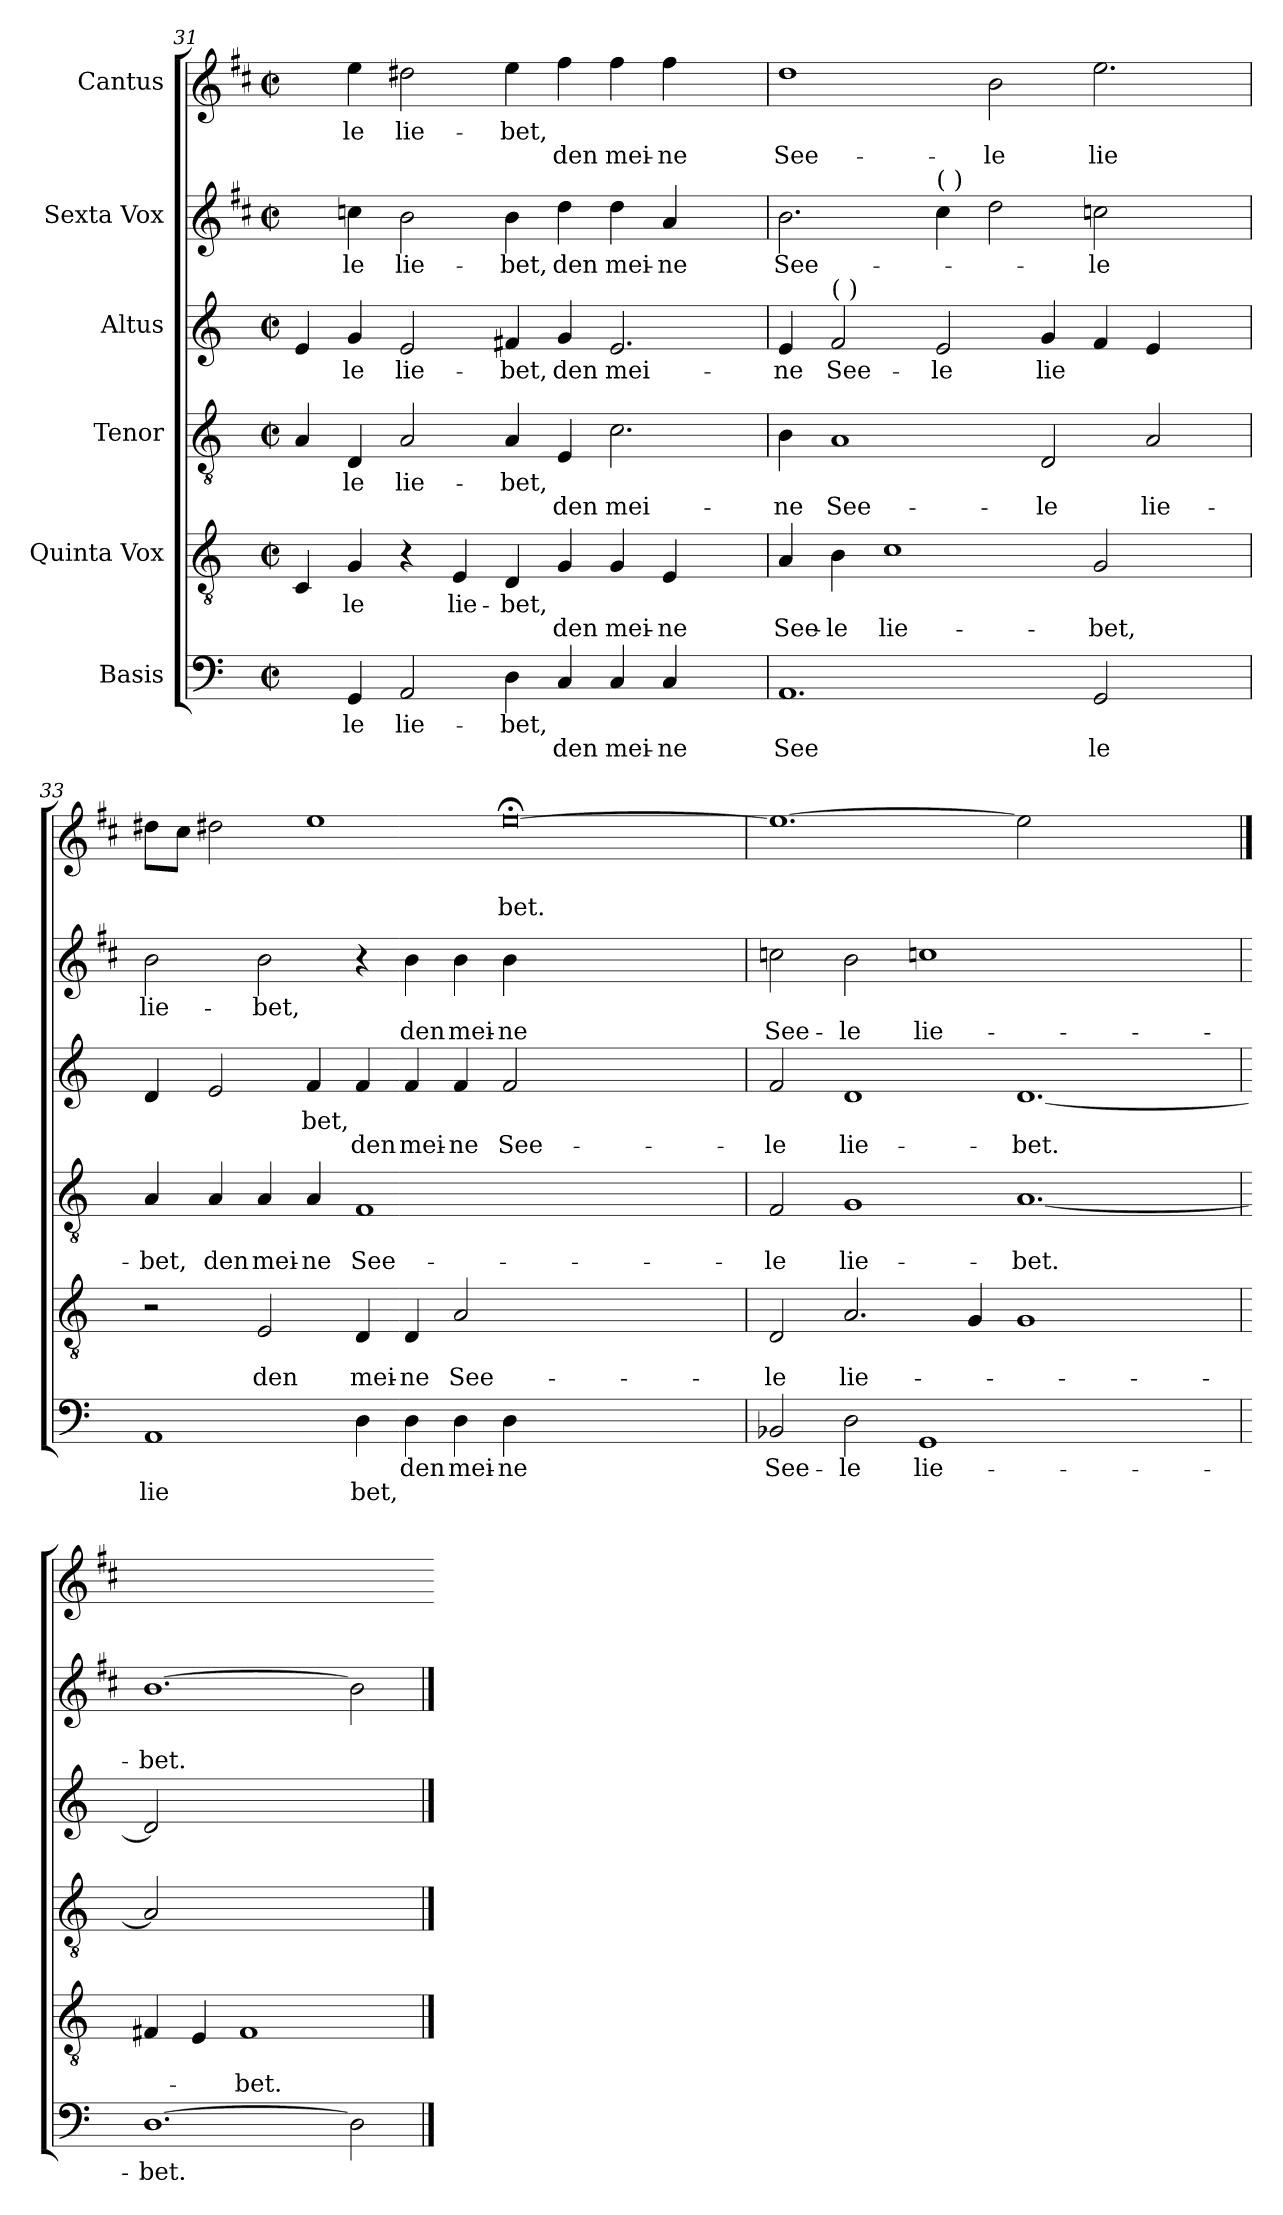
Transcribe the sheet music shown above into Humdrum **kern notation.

**kern	**text	**text	**kern	**text	**text	**kern	**text	**text	**kern	**text	**text	**kern	**text	**text	**kern	**text	**text
*part6	*part6	*part6	*part5	*part5	*part5	*part4	*part4	*part4	*part3	*part3	*part3	*part2	*part2	*part2	*part1	*part1	*part1
*staff6	*staff6	*staff6	*staff5	*staff5	*staff5	*staff4	*staff4	*staff4	*staff3	*staff3	*staff3	*staff2	*staff2	*staff2	*staff1	*staff1	*staff1
*I"Basis	*	*	*I"Quinta Vox	*	*	*I"Tenor	*	*	*I"Altus	*	*	*I"Sexta Vox	*	*	*I"Cantus	*	*
!!LO:LB:g=z
*clefF4	*	*	*clefGv2	*	*	*clefGv2	*	*	*clefG2	*	*	*clefG2	*	*	*clefG2	*	*
*	*	*	*	*	*	*	*	*	*	*	*	*ITrd1c2	*	*	*ITrd1c2	*	*
*k[]	*	*	*k[]	*	*	*k[]	*	*	*k[]	*	*	*k[]	*	*	*k[]	*	*
*C:	*	*	*C:	*	*	*C:	*	*	*C:	*	*	*C:	*	*	*C:	*	*
*M4/2	*	*	*M4/2	*	*	*M4/2	*	*	*M4/2	*	*	*M4/2	*	*	*M4/2	*	*
*met(c|)	*	*	*met(c|)	*	*	*met(c|)	*	*	*met(c|)	*	*	*met(c|)	*	*	*met(c|)	*	*
=31	=31	=31	=31	=31	=31	=31	=31	=31	=31	=31	=31	=31	=31	=31	=31	=31	=31
4AAyy]	.	.	4C	.	.	4A	.	.	4e	.	.	4ayy]	.	.	4ccyy]	.	.
!	!LO:LY:b	!	!	!LO:LY:b	!	!	!LO:LY:b	!	!	!LO:LY:b	!	!	!LO:LY:b	!	!	!LO:LY:b	!
4GG	le	.	4G	le	.	4D	le	.	4g	le	.	4b-X	le	.	4dd	le	.
!	!LO:LY:b	!	!	!	!	!	!LO:LY:b	!	!	!LO:LY:b	!	!	!LO:LY:b	!	!	!LO:LY:b	!
2AA	lie-	.	4r	.	.	2A	lie-	.	2e	lie-	.	2a	lie-	.	2cc#X	lie-	.
!	!	!	!	!LO:LY:b	!	!	!	!	!	!	!	!	!	!	!	!	!
.	.	.	4E	lie-	.	.	.	.	.	.	.	.	.	.	.	.	.
!	!LO:LY:b	!	!	!LO:LY:b	!	!	!LO:LY:b	!	!	!LO:LY:b	!	!	!LO:LY:b	!	!	!LO:LY:b	!
4D	-bet,	.	4D	-bet,	.	4A	-bet,	.	4f#X	-bet,	.	4a	-bet,	.	4dd	-bet,	.
!	!	!LO:LY:b	!	!	!LO:LY:b	!	!	!LO:LY:b	!	!LO:LY:b	!	!	!LO:LY:b	!	!	!	!LO:LY:b
4C	.	den	4G	.	den	4E	.	den	4g	den	.	4cc	den	.	4ee	.	den
!	!	!LO:LY:b	!	!	!LO:LY:b	!	!	!LO:LY:b	!	!LO:LY:b	!	!	!LO:LY:b	!	!	!	!LO:LY:b
4C	.	mei-	4G	.	mei-	2.c	.	mei-	2.e	mei-	.	4cc	mei-	.	4ee	.	mei-
!	!	!LO:LY:b	!	!	!LO:LY:b	!	!	!	!	!	!	!	!LO:LY:b	!	!	!	!LO:LY:b
4C	.	-ne	4E	.	-ne	.	.	.	.	.	.	4g	-ne	.	4ee	.	-ne
4ryy	.	.	4ryy	.	.	.	.	.	.	.	.	4ryy	.	.	4ryy	.	.
=32	=32	=32	=32	=32	=32	=32	=32	=32	=32	=32	=32	=32	=32	=32	=32	=32	=32
!	!	!LO:LY:b	!	!	!LO:LY:b	!	!	!LO:LY:b	!	!LO:LY:b	!	!	!LO:LY:b	!	!	!	!LO:LY:b
1.AA	.	See	4A	.	See-	4B	.	-ne	4e	-ne	.	2.a	See-	.	1cc	.	See-
!	!	!	!	!	!	!	!	!	!LO:TX:a:t=(  )	!	!	!	!	!	!	!	!
!	!	!	!	!	!LO:LY:b	!	!	!LO:LY:b	!	!LO:LY:b	!	!	!	!	!	!	!
.	.	.	4B	.	-le	1A	.	See-	2f	See-	.	.	.	.	.	.	.
!	!	!	!	!	!LO:LY:b	!	!	!	!	!	!	!	!	!	!	!	!
.	.	.	1c	.	lie-	.	.	.	.	.	.	.	.	.	.	.	.
!	!	!	!	!	!	!	!	!	!	!	!	!LO:TX:a:t=(  )	!	!	!	!	!
!	!	!	!	!	!	!	!	!	!	!LO:LY:b	!	!	!	!	!	!	!
.	.	.	.	.	.	.	.	.	2e	-le	.	4b	.	.	.	.	.
!	!	!	!	!	!	!	!	!	!	!	!	!	!	!	!	!	!LO:LY:b
.	.	.	.	.	.	.	.	.	.	.	.	2cc	.	.	2a	.	-le
!	!	!	!	!	!	!	!	!LO:LY:b	!	!LO:LY:b	!	!	!	!	!	!	!
.	.	.	.	.	.	2D	.	-le	4g	lie	.	.	.	.	.	.	.
!	!	!LO:LY:b	!	!	!LO:LY:b	!	!	!	!	!	!	!	!LO:LY:b	!	!	!	!LO:LY:b
2GG	.	le	2G	.	-bet,	.	.	.	4f	.	.	2b-X	-le	.	2.dd	.	lie
!	!	!	!	!	!	!	!	!LO:LY:b	!	!	!	!	!	!	!	!	!
.	.	.	.	.	.	2A	.	lie-	4e	.	.	.	.	.	.	.	.
4ryy	.	.	4ryy	.	.	.	.	.	4ryy	.	.	4ryy	.	.	.	.	.
=33	=33	=33	=33	=33	=33	=33	=33	=33	=33	=33	=33	=33	=33	=33	=33	=33	=33
!	!	!LO:LY:b	!	!	!	!	!	!LO:LY:b	!	!	!	!	!LO:LY:b	!	!	!	!
1AA	.	lie	2r	.	.	4A	.	-bet,	4d	.	.	2a	lie-	.	8cc#XL	.	.
.	.	.	.	.	.	.	.	.	.	.	.	.	.	.	8bJ	.	.
!	!	!	!	!	!	!	!	!LO:LY:b	!	!	!	!	!	!	!	!	!
.	.	.	.	.	.	4A	.	den	2e	.	.	.	.	.	2cc#X	.	.
!	!	!	!	!	!LO:LY:b	!	!	!LO:LY:b	!	!	!	!	!LO:LY:b	!	!	!	!
.	.	.	2E	.	den	4A	.	mei-	.	.	.	2a	-bet,	.	.	.	.
!	!	!	!	!	!	!	!	!LO:LY:b	!	!LO:LY:b	!	!	!	!	!	!	!
.	.	.	.	.	.	4A	.	-ne	4f	bet,	.	.	.	.	1dd	.	.
!	!	!LO:LY:b	!	!	!LO:LY:b	!	!	!LO:LY:b	!	!	!LO:LY:b	!	!	!	!	!	!
4D	.	bet,	4D	.	mei-	1F	.	See-	4f	.	den	4r	.	.	.	.	.
!	!LO:LY:b	!	!	!	!LO:LY:b	!	!	!	!	!	!LO:LY:b	!	!	!LO:LY:b	!	!	!
4D	den	.	4D	.	-ne	.	.	.	4f	.	mei-	4a	.	den	.	.	.
!	!LO:LY:b	!	!	!	!LO:LY:b	!	!	!	!	!	!LO:LY:b	!	!	!LO:LY:b	!	!	!
4D	mei-	.	2A	.	See-	.	.	.	4f	.	-ne	4a	.	mei-	.	.	.
!	!LO:LY:b	!	!	!	!	!	!	!	!	!	!LO:LY:b	!	!	!LO:LY:b	!	!	!LO:LY:b
4D	-ne	.	.	.	.	.	.	.	2f	.	See-	4a	.	-ne	[0dd;<	.	bet.
1..ryy	.	.	1..ryy	.	.	1..ryy	.	.	.	.	.	1..ryy	.	.	.	.	.
.	.	.	.	.	.	.	.	.	1.ryy	.	.	.	.	.	.	.	.
=34	=34	=34	=34	=34	=34	=34	=34	=34	=34	=34	=34	=34	=34	=34	=34	=34	=34
!	!LO:LY:b	!	!	!	!LO:LY:b	!	!	!LO:LY:b	!	!	!LO:LY:b	!	!	!LO:LY:b	!	!	!
2BB-X	See-	.	2D	.	-le	2F	.	-le	2f	.	-le	2b-X	.	See-	1.dd_	.	.
!	!LO:LY:b	!	!	!	!LO:LY:b	!	!	!LO:LY:b	!	!	!LO:LY:b	!	!	!LO:LY:b	!	!	!
2D	-le	.	2.A	.	lie-	1G	.	lie-	1d	.	lie-	2a	.	-le	.	.	.
!	!LO:LY:b	!	!	!	!	!	!	!	!	!	!	!	!	!LO:LY:b	!	!	!
1GG	lie-	.	.	.	.	.	.	.	.	.	.	1b-X	.	lie-	.	.	.
.	.	.	4G	.	.	.	.	.	.	.	.	.	.	.	.	.	.
!	!	!	!	!	!	!	!	!LO:LY:b	!	!	!LO:LY:b	!	!	!	!	!	!
.	.	.	1G	.	.	[1.A	.	-bet.	[1.d	.	-bet.	.	.	.	2dd]	.	.
1ryy	.	.	.	.	.	.	.	.	.	.	.	1ryy	.	.	1ryy	.	.
.	.	.	2ryy	.	.	.	.	.	.	.	.	.	.	.	.	.	.
=	==	==	=	==	==	=	==	==	=	==	==	=	==	==	==	==	==
!	!LO:LY:b	!	!	!	!	!	!	!	!	!	!	!	!	!LO:LY:b	!	!	!
[1.D	-bet.	.	4F#X	.	.	2A]	.	.	2d]	.	.	[1.a	.	-bet.	0ryy	.	.
.	.	.	4E	.	.	.	.	.	.	.	.	.	.	.	.	.	.
!	!	!	!	!	!LO:LY:b	!	!	!	!	!	!	!	!	!	!	!	!
.	.	.	1F#	.	-bet.	1.ryy	.	.	1.ryy	.	.	.	.	.	.	.	.
2D]	.	.	2ryy	.	.	.	.	.	.	.	.	2a]	.	.	.	.	.
==	=	=	==	=	=	==	=	=	==	=	=	==	=	=	=	=	=
*-	*-	*-	*-	*-	*-	*-	*-	*-	*-	*-	*-	*-	*-	*-	*-	*-	*-
